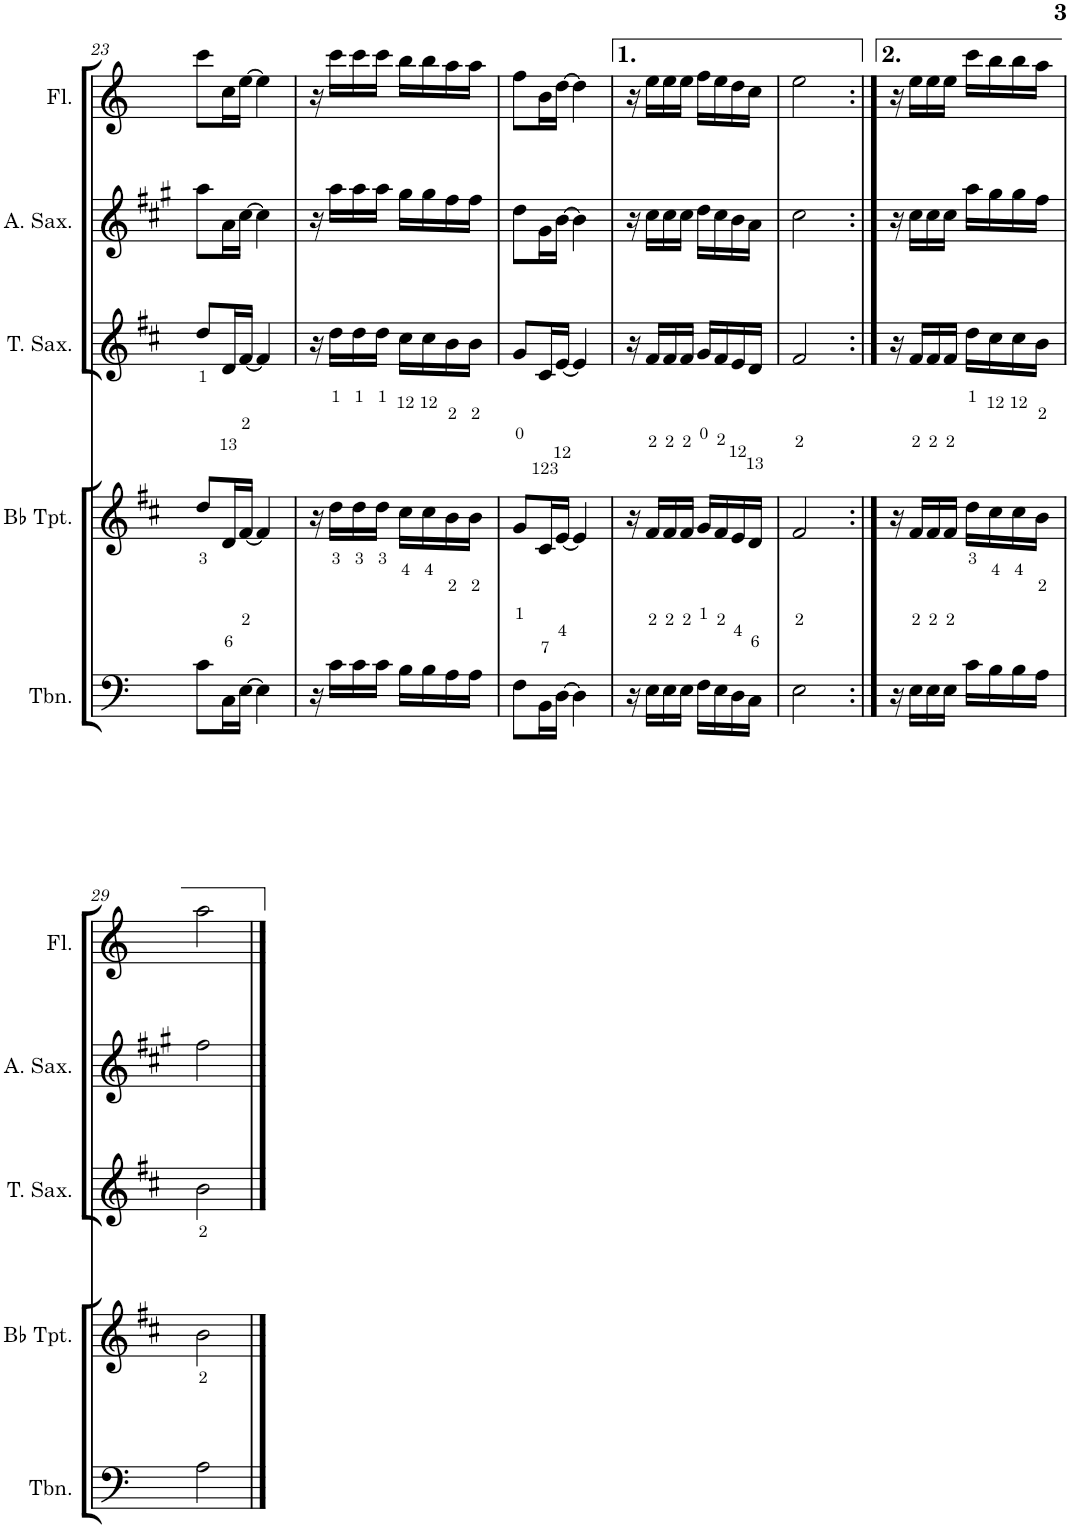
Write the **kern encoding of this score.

**kern	**kern	**kern	**kern	**kern
*part5	*part4	*part3	*part2	*part1
*staff5	*staff4	*staff3	*staff2	*staff1
*I"Trombone	*I"Bb Trumpet	*I"Tenor Saxophone	*I"Alto Saxophone	*I"Flute
*I'Tbn.	*I'Bb Tpt.	*I'T. Sax.	*I'A. Sax.	*I'Fl.
!!LO:PB:g=z
*clefF4	*clefG2	*clefG2	*clefG2	*clefG2
*	*Trd1c2	*Trd8c14	*Trd5c9	*
*k[]	*k[f#c#]	*k[f#c#]	*k[f#c#g#]	*k[]
*M2/4	*M2/4	*M2/4	*M2/4	*M2/4
=23	=23	=23	=23	=23
8c\L	8dd/L	8dd/L	8aa\L	8ccc\L
16C\L	16d/L	16d/L	16a\L	16cc\L
[16E\JJ	[16f#/JJ	[16f#/JJ	[16cc#\JJ	[16ee\JJ
4E\]	4f#/]	4f#/]	4cc#\]	4ee\]
=24	=24	=24	=24	=24
16r	16r	16r	16r	16r
16c\LL	16dd\LL	16dd\LL	16aa\LL	16ccc\LL
16c\	16dd\	16dd\	16aa\	16ccc\
16c\JJ	16dd\JJ	16dd\JJ	16aa\JJ	16ccc\JJ
16B\LL	16cc#\LL	16cc#\LL	16gg#\LL	16bb\LL
16B\	16cc#\	16cc#\	16gg#\	16bb\
16A\	16b\	16b\	16ff#\	16aa\
16A\JJ	16b\JJ	16b\JJ	16ff#\JJ	16aa\JJ
=25	=25	=25	=25	=25
8F\L	8g/L	8g/L	8dd\L	8ff\L
16BB\L	16c#/L	16c#/L	16g#\L	16b\L
[16D\JJ	[16e/JJ	[16e/JJ	[16b\JJ	[16dd\JJ
4D\]	4e/]	4e/]	4b\]	4dd\]
=26	=26	=26	=26	=26
16r	16r	16r	16r	16r
16E\LL	16f#/LL	16f#/LL	16cc#\LL	16ee\LL
16E\	16f#/	16f#/	16cc#\	16ee\
16E\JJ	16f#/JJ	16f#/JJ	16cc#\JJ	16ee\JJ
16F\LL	16g/LL	16g/LL	16dd\LL	16ff\LL
16E\	16f#/	16f#/	16cc#\	16ee\
16D\	16e/	16e/	16b\	16dd\
16C\JJ	16d/JJ	16d/JJ	16a\JJ	16cc\JJ
=27	=27	=27	=27	=27
2E\	2f#/	2f#/	2cc#\	2ee\
=28:|!	=28:|!	=28:|!	=28:|!	=28:|!
16r	16r	16r	16r	16r
16E\LL	16f#/LL	16f#/LL	16cc#\LL	16ee\LL
16E\	16f#/	16f#/	16cc#\	16ee\
16E\JJ	16f#/JJ	16f#/JJ	16cc#\JJ	16ee\JJ
16c\LL	16dd\LL	16dd\LL	16aa\LL	16ccc\LL
16B\	16cc#\	16cc#\	16gg#\	16bb\
16B\	16cc#\	16cc#\	16gg#\	16bb\
16A\JJ	16b\JJ	16b\JJ	16ff#\JJ	16aa\JJ
!!LO:LB:g=z
=29	=29	=29	=29	=29
2A\	2b\	2b\	2ff#\	2aa\
==	==	==	==	==
*-	*-	*-	*-	*-
